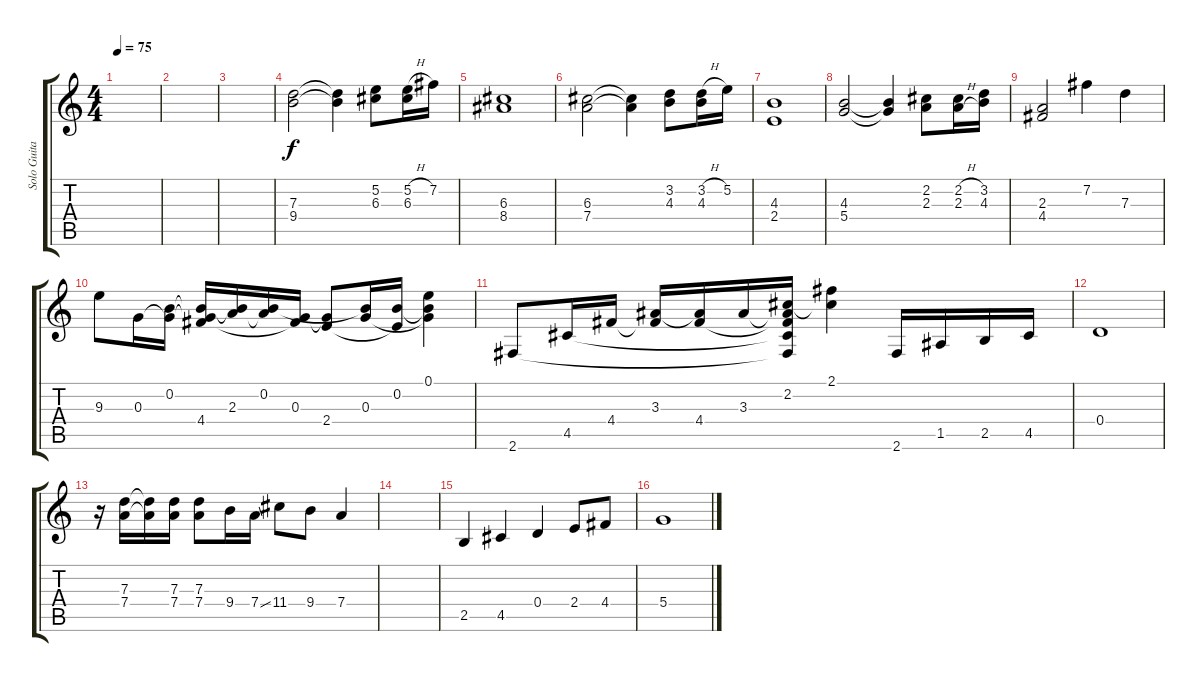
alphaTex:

\track ("Solo Guitar2" "Solo Guita") {instrument acousticguitarnylon}
\staff {score tabs}
\tuning (E4 B3 G3 D3 A2 E2) {hide}
\ts (4 4)
\tempo 75
\clef g2
\ks c
|
|
|
(7.3 9.4).2{volume 16} (7.3{t} 9.4{t}).4 (5.2 6.3).8 (5.2{h} 6.3).16 7.2.16 |
(6.3 8.4).1 |
(6.3 7.4).2 (6.3{t} 7.4{t}).4 (3.2 4.3).8 (3.2{h} 4.3).16 5.2.16 |
(4.3 2.4).1 |
(4.3 5.4).2 (4.3{t} 5.4{t}).4 (2.2 2.3).8 (2.2{h} 2.3{h}).16 (3.2 4.3).16 |
(2.3 4.4).2 7.2.4 7.3.4 |
9.3.8{volume 13} 0.3.16 (0.2 0.3{t}).16 (0.2{t} 0.3{t} 4.4).16 (0.2{t} 2.3).16 (0.2 2.3{t}).16 (0.3 4.4{t}).16 (0.3{t} 2.4).8 (0.2{t} 0.3).16 (0.2 2.4{t}).16 (0.1 0.2{t} 0.3{t}).4 |
2.6.8 4.5.16 4.4.16 (3.3 4.4{t}).16 (3.3{t} 4.4).16 3.3.16 (2.2 3.3{t} 4.4{t} 4.5{t} 2.6{t}).16 (2.1 2.2{t}).4 2.6.16{volume 16} 1.5.16 2.5.16 4.5.16 |
0.4.1 |
r.16 (7.3 7.4).16 (7.3{t} 7.4{t}).16 (7.3 7.4).16 (7.3 7.4).8 9.4.16 7.4{ss}.16 11.4.8 9.4.8 7.4.4 |
|
2.5.4 4.5.4 0.4.4 2.4.8 4.4.8 |
5.4.1
